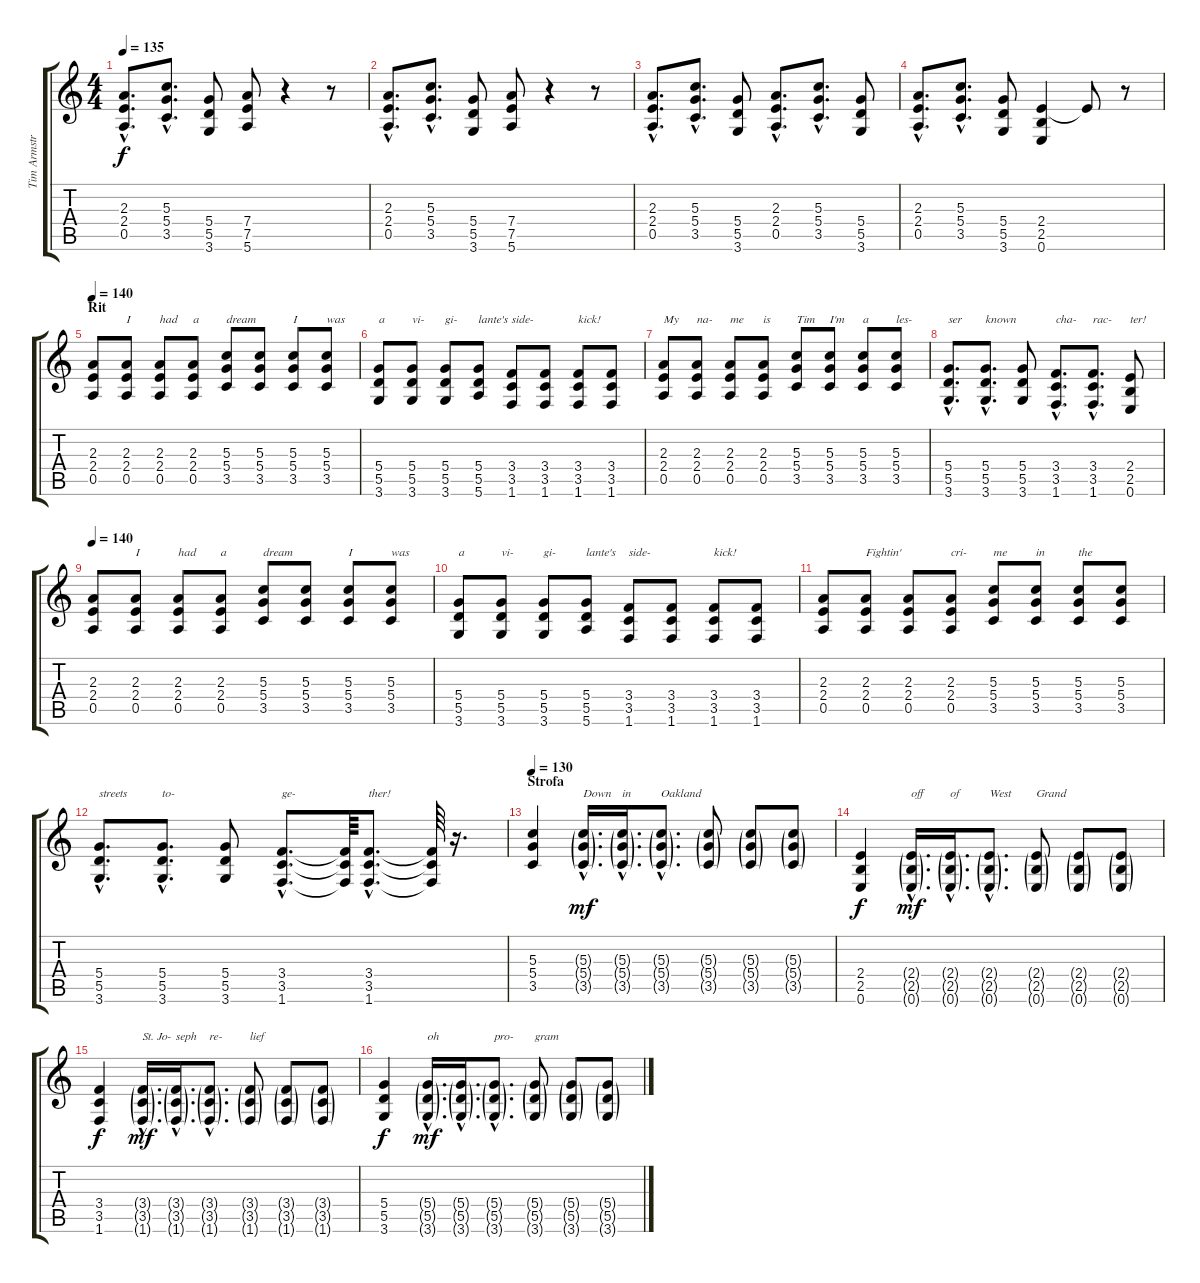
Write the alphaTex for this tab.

\track ("Tim Armstrong (Guitar)" "Tim Armstr") {instrument distortionguitar}
\staff {score tabs}
\tuning (E4 B3 G3 D3 A2 E2) {hide}
\ts (4 4)
\tempo 135
\clef g2
\ks c
(2.3{hac} 2.4{hac} 0.5{hac}).8{d dy f instrument distortionguitar} (5.3{hac} 5.4{hac} 3.5{hac}).8{d} (5.4 5.5 3.6).8 (7.4 7.5 5.6).8 r.4 r.8 |
(2.3{hac} 2.4{hac} 0.5{hac}).8{d} (5.3{hac} 5.4{hac} 3.5{hac}).8{d} (5.4 5.5 3.6).8 (7.4 7.5 5.6).8 r.4 r.8 |
(2.3{hac} 2.4{hac} 0.5{hac}).8{d} (5.3{hac} 5.4{hac} 3.5{hac}).8{d} (5.4 5.5 3.6).8 (2.3{hac} 2.4{hac} 0.5{hac}).8{d} (5.3{hac} 5.4{hac} 3.5{hac}).8{d} (5.4 5.5 3.6).8 |
(2.3{hac} 2.4{hac} 0.5{hac}).8{d} (5.3{hac} 5.4{hac} 3.5{hac}).8{d} (5.4 5.5 3.6).8 (2.4 2.5 0.6).4 2.4{t}.8 r.8 |
\section ("" "Rit")
\tempo 140
(2.3 2.4 0.5).8 (2.3 2.4 0.5).8{txt "I"} (2.3 2.4 0.5).8{txt "had"} (2.3 2.4 0.5).8{txt "a"} (5.3 5.4 3.5).8{txt "dream"} (5.3 5.4 3.5).8 (5.3 5.4 3.5).8{txt "I"} (5.3 5.4 3.5).8{txt "was"} |
(5.4 5.5 3.6).8{txt "a"} (5.4 5.5 3.6).8{txt "vi-"} (5.4 5.5 3.6).8{txt "gi-"} (5.4 5.5 5.6).8{txt "lante's"} (3.4 3.5 1.6).8{txt "side-"} (3.4 3.5 1.6).8 (3.4 3.5 1.6).8{txt "kick!"} (3.4 3.5 1.6).8 |
(2.3 2.4 0.5).8{txt "My"} (2.3 2.4 0.5).8{txt "na-"} (2.3 2.4 0.5).8{txt "me"} (2.3 2.4 0.5).8{txt "is"} (5.3 5.4 3.5).8{txt "Tim"} (5.3 5.4 3.5).8{txt "I'm"} (5.3 5.4 3.5).8{txt "a"} (5.3 5.4 3.5).8{txt "les-"} |
(5.4{hac} 5.5{hac} 3.6{hac}).8{d txt "ser"} (5.4{hac} 5.5{hac} 3.6{hac}).8{d txt "known"} (5.4 5.5 3.6).8 (3.4{hac} 3.5{hac} 1.6{hac}).8{d txt "cha-"} (3.4{hac} 3.5{hac} 1.6{hac}).8{d txt "rac-"} (2.4 2.5 0.6).8{txt "ter!"} |
\tempo 140
(2.3 2.4 0.5).8 (2.3 2.4 0.5).8{txt "I"} (2.3 2.4 0.5).8{txt "had"} (2.3 2.4 0.5).8{txt "a"} (5.3 5.4 3.5).8{txt "dream"} (5.3 5.4 3.5).8 (5.3 5.4 3.5).8{txt "I"} (5.3 5.4 3.5).8{txt "was"} |
(5.4 5.5 3.6).8{txt "a"} (5.4 5.5 3.6).8{txt "vi-"} (5.4 5.5 3.6).8{txt "gi-"} (5.4 5.5 5.6).8{txt "lante's"} (3.4 3.5 1.6).8{txt "side-"} (3.4 3.5 1.6).8 (3.4 3.5 1.6).8{txt "kick!"} (3.4 3.5 1.6).8 |
(2.3 2.4 0.5).8 (2.3 2.4 0.5).8{txt "Fightin'"} (2.3 2.4 0.5).8 (2.3 2.4 0.5).8{txt "cri-"} (5.3 5.4 3.5).8{txt "me"} (5.3 5.4 3.5).8{txt "in"} (5.3 5.4 3.5).8{txt "the"} (5.3 5.4 3.5).8 |
(5.4{hac} 5.5{hac} 3.6{hac}).8{d txt "streets"} (5.4{hac} 5.5{hac} 3.6{hac}).8{d txt "to-"} (5.4 5.5 3.6).8 (3.4{hac} 3.5{hac} 1.6{hac}).8{d txt "ge-"} (3.4{t} 3.5{t} 1.6{t}).64 (3.4{hac} 3.5{hac} 1.6{hac}).8{d txt "ther!"} (3.4{t} 3.5{t} 1.6{t}).64 r.16{d} |
\section ("" "Strofa")
\tempo 130
(5.3 5.4 3.5).4 (5.3{g hac} 5.4{g hac} 3.5{g hac}).16{d txt "Down" dy mf} (5.3{g hac} 5.4{g hac} 3.5{g hac}).16{d txt "in"} (5.3{g hac} 5.4{g hac} 3.5{g hac}).8{d txt "Oakland"} (5.3{g} 5.4{g} 3.5{g}).8 (5.3{g} 5.4{g} 3.5{g}).8 (5.3{g} 5.4{g} 3.5{g}).8 |
(2.4 2.5 0.6).4{dy f} (2.4{g hac} 2.5{g hac} 0.6{g hac}).16{d txt "off" dy mf} (2.4{g hac} 2.5{g hac} 0.6{g hac}).16{d txt "of"} (2.4{g hac} 2.5{g hac} 0.6{g hac}).8{d txt "West"} (2.4{g} 2.5{g} 0.6{g}).8{txt "Grand"} (2.4{g} 2.5{g} 0.6{g}).8 (2.4{g} 2.5{g} 0.6{g}).8 |
(3.4 3.5 1.6).4{dy f} (3.4{g hac} 3.5{g hac} 1.6{g hac}).16{d txt "St. Jo-" dy mf} (3.4{g hac} 3.5{g hac} 1.6{g hac}).16{d txt "seph"} (3.4{g hac} 3.5{g hac} 1.6{g hac}).8{d txt "re-"} (3.4{g} 3.5{g} 1.6{g}).8{txt "lief"} (3.4{g} 3.5{g} 1.6{g}).8 (3.4{g} 3.5{g} 1.6{g}).8 |
(5.4 5.5 3.6).4{dy f} (5.4{g hac} 5.5{g hac} 3.6{g hac}).16{d txt "oh" dy mf} (5.4{g hac} 5.5{g hac} 3.6{g hac}).16{d} (5.4{g hac} 5.5{g hac} 3.6{g hac}).8{d txt "pro-"} (5.4{g} 5.5{g} 3.6{g}).8{txt "gram"} (5.4{g} 5.5{g} 3.6{g}).8 (5.4{g} 5.5{g} 3.6{g}).8
